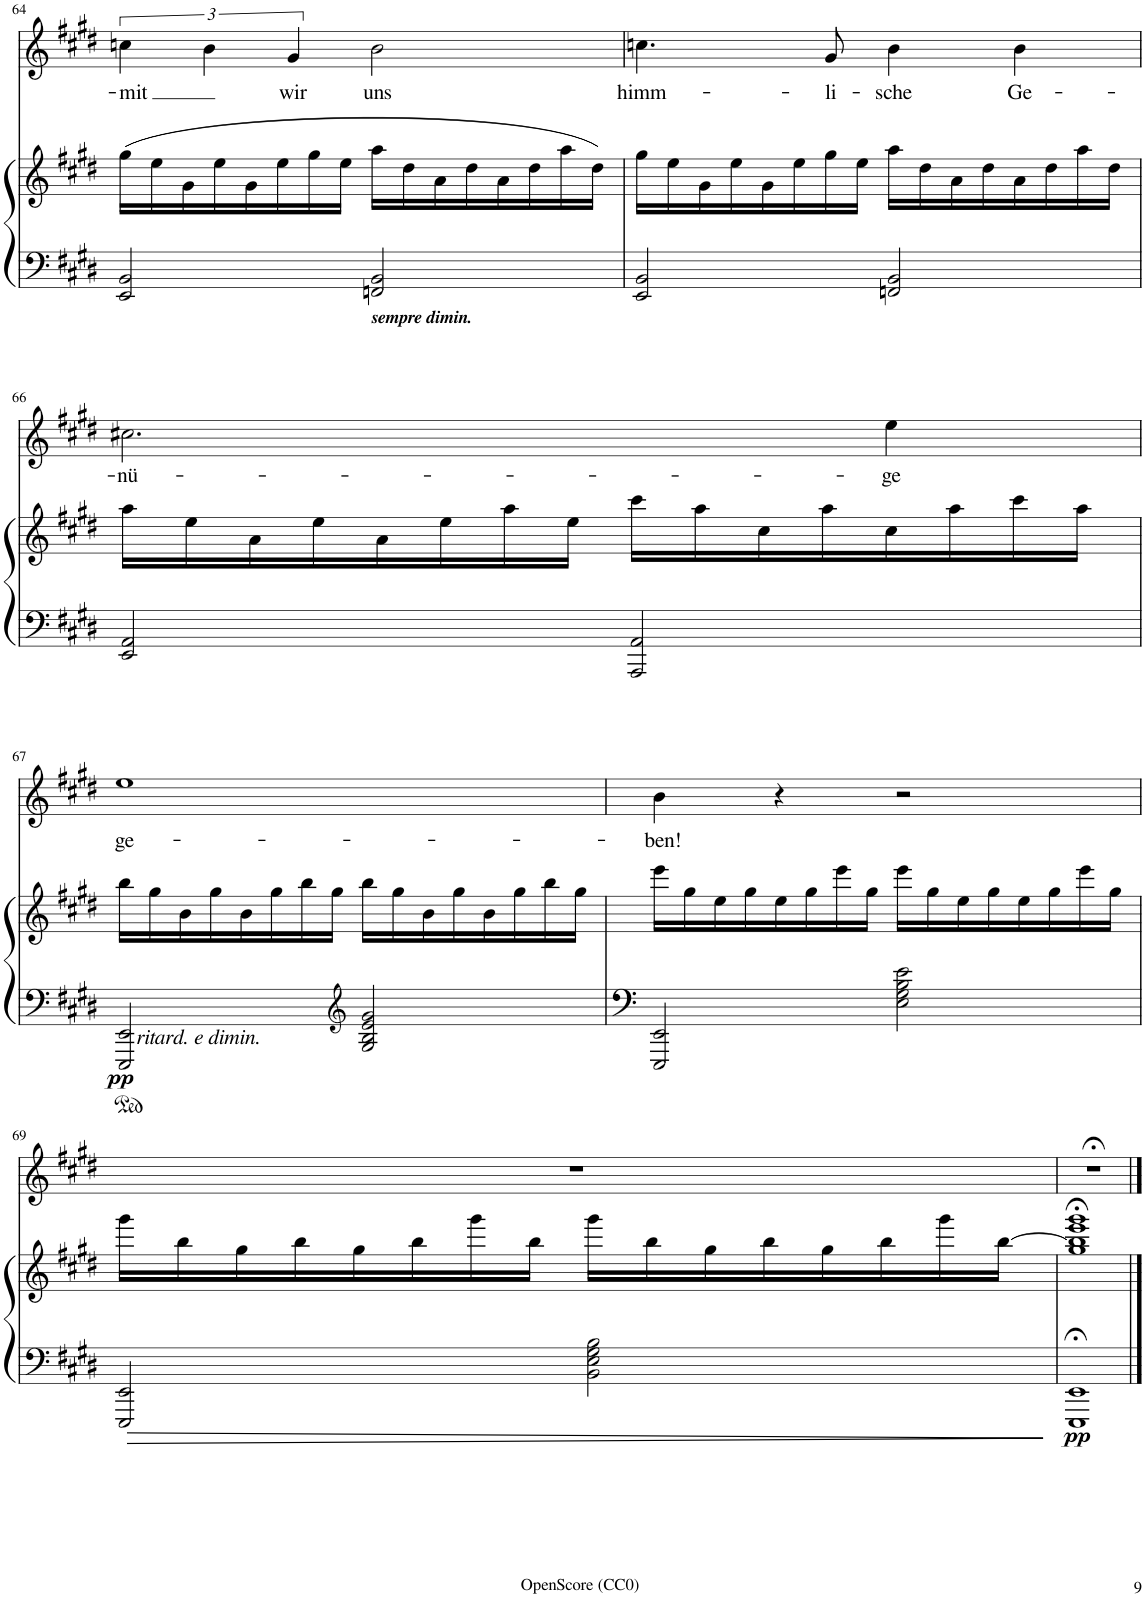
**kern	**kern	**dynam	**kern	**text
*part2	*part2	*part2	*part1	*part1
*staff3	*staff2	*staff2/3	*staff1	*staff1
*I"Pianoforte	*	*	*I"Singstimme Voice	*
*I'Pno	*	*	*	*
!!LO:PB:g=z
*clefF4	*clefG2	*	*clefG2	*
*k[f#c#g#d#]	*k[f#c#g#d#]	*	*k[f#c#g#d#]	*
*M4/4	*M4/4	*	*M4/4	*
*met(c)	*met(c)	*	*met(c)	*
=64	=64	=64	=64	=64
!	!	!	!	!LO:LY:b
2EE/ 2BB/	(16gg#\LL	.	6ccn\	-mit
.	16ee\	.	.	.
.	16g#\	.	.	.
.	.	.	6b\	.
.	16ee\	.	.	.
.	16g#\	.	.	.
.	16ee\	.	.	.
!	!	!	!	!LO:LY:b
.	.	.	6g#/	wir
.	16gg#\	.	.	.
.	16ee\JJ	.	.	.
!LO:TX:b:Bi:t=sempre dimin.	!	!	!	!
!	!	!	!	!LO:LY:b
2FFn/ 2BB/	16aa\LL	.	2b\	uns
.	16dd#\	.	.	.
.	16a\	.	.	.
.	16dd#\	.	.	.
.	16a\	.	.	.
.	16dd#\	.	.	.
.	16aa\	.	.	.
.	16dd#\JJ)	.	.	.
=65	=65	=65	=65	=65
!	!	!	!	!LO:LY:b
2EE/ 2BB/	16gg#\LL	.	4.ccn\	himm-
.	16ee\	.	.	.
.	16g#\	.	.	.
.	16ee\	.	.	.
.	16g#\	.	.	.
.	16ee\	.	.	.
!	!	!	!	!LO:LY:b
.	16gg#\	.	8g#/	-li-
.	16ee\JJ	.	.	.
!	!	!	!	!LO:LY:b
2FFn/ 2BB/	16aa\LL	.	4b\	-sche
.	16dd#\	.	.	.
.	16a\	.	.	.
.	16dd#\	.	.	.
!	!	!	!	!LO:LY:b
.	16a\	.	4b\	Ge-
.	16dd#\	.	.	.
.	16aa\	.	.	.
.	16dd#\JJ	.	.	.
!!LO:LB:g=z
=66	=66	=66	=66	=66
!	!	!	!	!LO:LY:b
2EE/ 2AA/	16aa\LL	.	2.cc#X\	-nü-
.	16ee\	.	.	.
.	16a\	.	.	.
.	16ee\	.	.	.
.	16a\	.	.	.
.	16ee\	.	.	.
.	16aa\	.	.	.
.	16ee\JJ	.	.	.
2AAA/ 2AA/	16ccc#\LL	.	.	.
.	16aa\	.	.	.
.	16cc#\	.	.	.
.	16aa\	.	.	.
!	!	!	!	!LO:LY:b
.	16cc#\	.	4ee\	-ge
.	16aa\	.	.	.
.	16ccc#\	.	.	.
.	16aa\JJ	.	.	.
!!LO:LB:g=z
=67	=67	=67	=67	=67
!LO:TX:b:i:t=ritard. e dimin.	!	!	!	!
!	!	!LO:DY:b=2	!	!LO:LY:b
2EEE/ 2EE/	16bb\LL	pp	1ee	ge-
.	16gg#\	.	.	.
.	16b\	.	.	.
.	16gg#\	.	.	.
.	16b\	.	.	.
.	16gg#\	.	.	.
.	16bb\	.	.	.
.	16gg#\JJ	.	.	.
*clefG2	*	*	*	*
2G#/ 2B/ 2e/ 2g#/	16bb\LL	.	.	.
.	16gg#\	.	.	.
.	16b\	.	.	.
.	16gg#\	.	.	.
.	16b\	.	.	.
.	16gg#\	.	.	.
.	16bb\	.	.	.
.	16gg#\JJ	.	.	.
=68	=68	=68	=68	=68
!	!	!	!	!LO:LY:b
2EEE/ 2EE/	16eee\LL	.	4b\	-ben!
.	16gg#\	.	.	.
.	16ee\	.	.	.
.	16gg#\	.	.	.
.	16ee\	.	4r	.
.	16gg#\	.	.	.
.	16eee\	.	.	.
.	16gg#\JJ	.	.	.
2E\ 2G#\ 2B\ 2e\	16eee\LL	.	2r	.
.	16gg#\	.	.	.
.	16ee\	.	.	.
.	16gg#\	.	.	.
.	16ee\	.	.	.
.	16gg#\	.	.	.
.	16eee\	.	.	.
.	16gg#\JJ	.	.	.
!!LO:LB:g=z
=69	=69	=69	=69	=69
2EEE/ 2EE/	16ggg#\LL	.	1r	.
.	16bb\	.	.	.
.	16gg#\	.	.	.
.	16bb\	.	.	.
.	16gg#\	.	.	.
.	16bb\	.	.	.
.	16ggg#\	.	.	.
.	16bb\JJ	.	.	.
2BB\ 2E\ 2G#\ 2B\	16ggg#\LL	.	.	.
.	16bb\	.	.	.
.	16gg#\	.	.	.
.	16bb\	.	.	.
.	16gg#\	.	.	.
.	16bb\	.	.	.
.	16ggg#\	.	.	.
.	[16bb\JJ	.	.	.
=70	=70	=70	=70	=70
!	!	!LO:DY:b=2	!	!
1EEE;< 1EE;<	1gg#;< 1bb];< 1eee;< 1ggg#;<	pp	1r;<	.
==	==	==	==	==
*-	*-	*-	*-	*-
